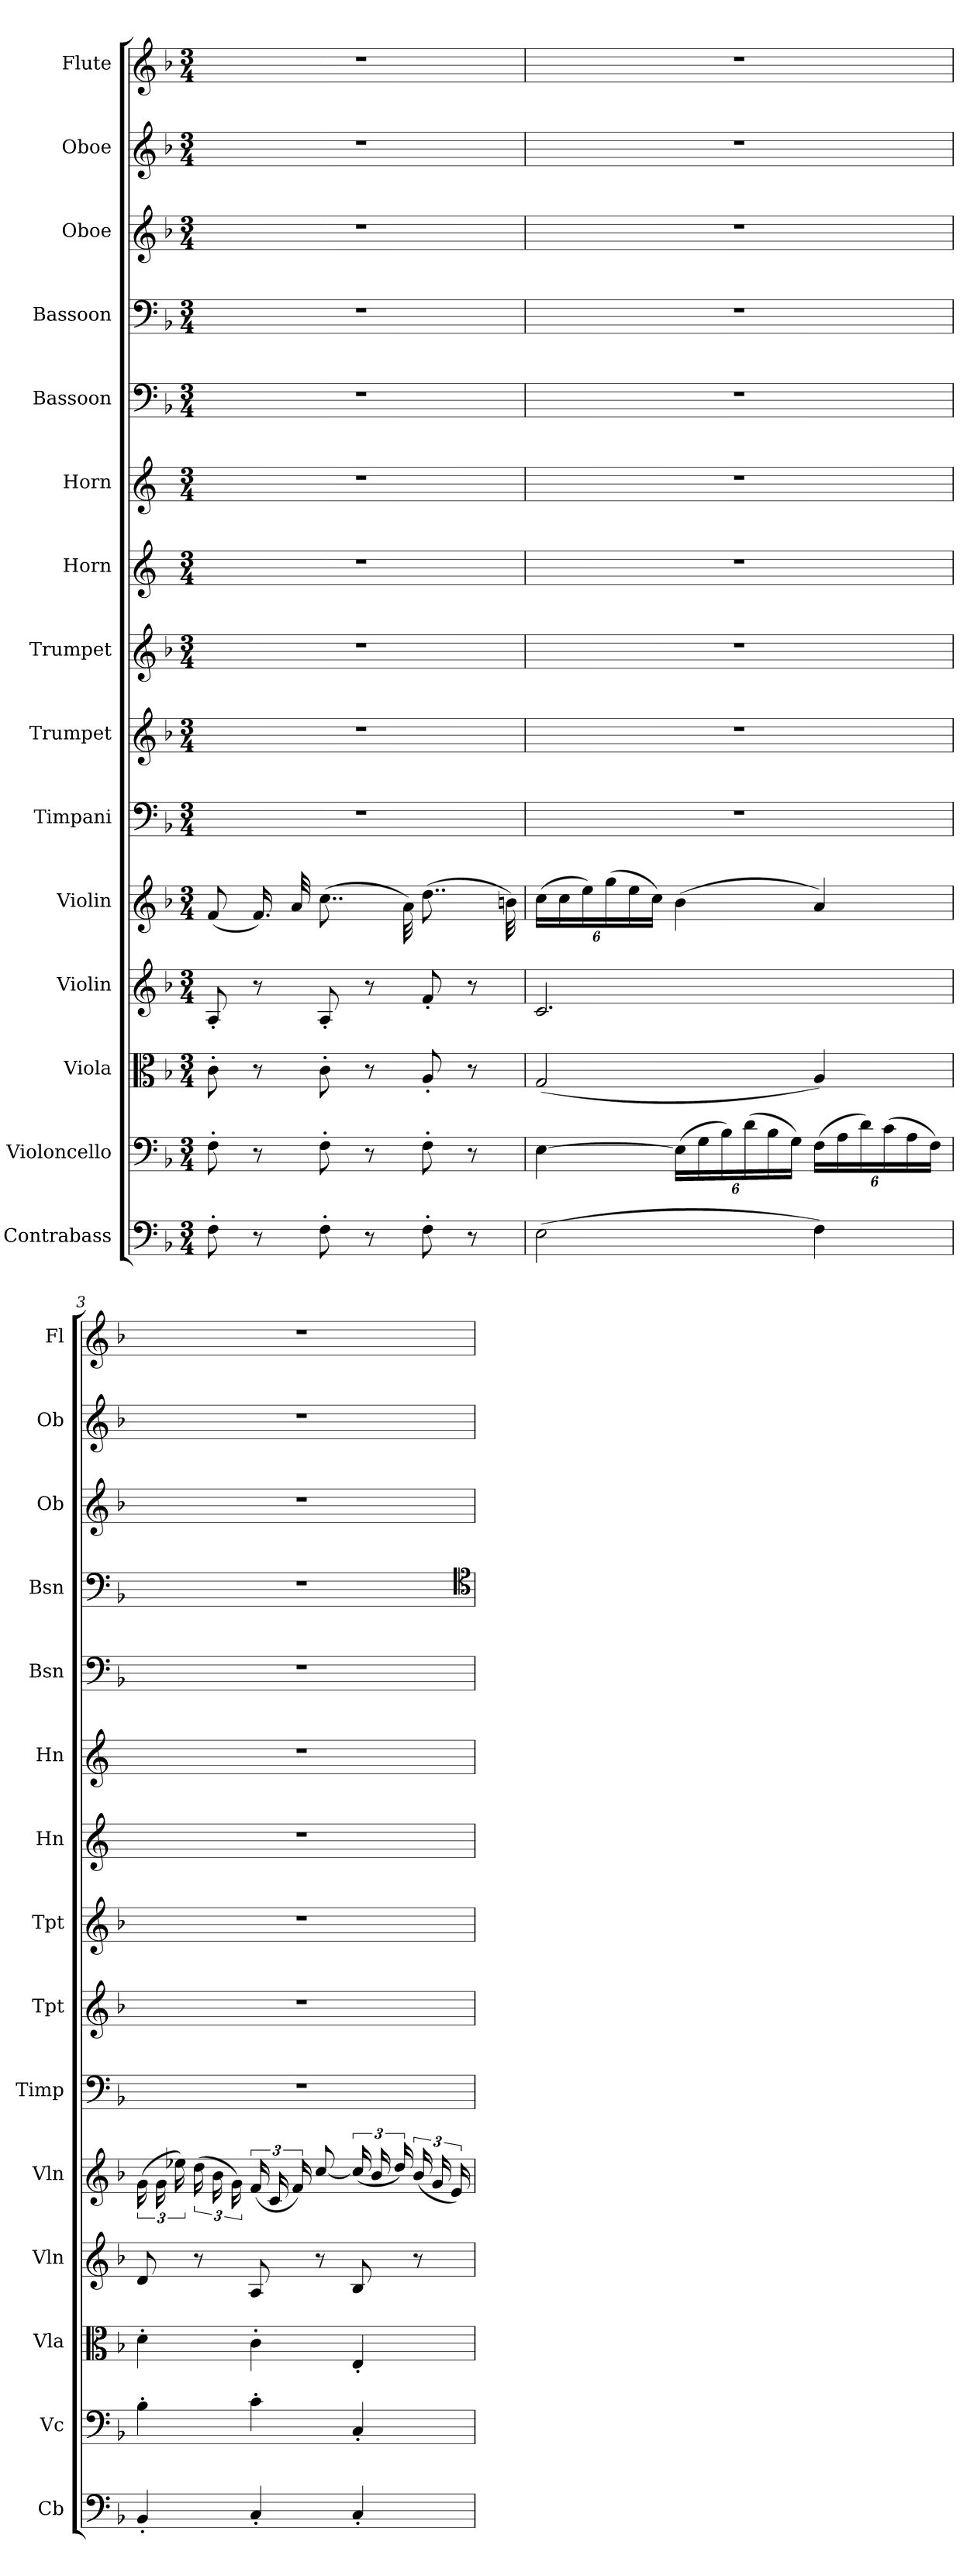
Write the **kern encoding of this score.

**kern	**kern	**kern	**kern	**kern	**kern	**kern	**kern	**kern	**kern	**kern	**kern	**kern	**kern	**kern
*part15	*part14	*part13	*part12	*part11	*part10	*part9	*part8	*part7	*part6	*part5	*part4	*part3	*part2	*part1
*staff15	*staff14	*staff13	*staff12	*staff11	*staff10	*staff9	*staff8	*staff7	*staff6	*staff5	*staff4	*staff3	*staff2	*staff1
*I"Contrabass	*I"Violoncello	*I"Viola	*I"Violin	*I"Violin	*I"Timpani	*I"Trumpet	*I"Trumpet	*I"Horn	*I"Horn	*I"Bassoon	*I"Bassoon	*I"Oboe	*I"Oboe	*I"Flute
*I'Cb	*I'Vc	*I'Vla	*I'Vln	*I'Vln	*I'Timp	*I'Tpt	*I'Tpt	*I'Hn	*I'Hn	*I'Bsn	*I'Bsn	*I'Ob	*I'Ob	*I'Fl
*clefF4	*clefF4	*clefC3	*clefG2	*clefG2	*clefF4	*clefG2	*clefG2	*clefG2	*clefG2	*clefF4	*clefF4	*clefG2	*clefG2	*clefG2
*k[b-]	*k[b-]	*k[b-]	*k[b-]	*k[b-]	*k[b-]	*k[b-]	*k[b-]	*k[]	*k[]	*k[b-]	*k[b-]	*k[b-]	*k[b-]	*k[b-]
*M3/4	*M3/4	*M3/4	*M3/4	*M3/4	*M3/4	*M3/4	*M3/4	*M3/4	*M3/4	*M3/4	*M3/4	*M3/4	*M3/4	*M3/4
=1	=1	=1	=1	=1	=1	=1	=1	=1	=1	=1	=1	=1	=1	=1
8F'\	8F'\	8c'\	8A'/	(8f/	2.r	2.r	2.r	2.r	2.r	2.r	2.r	2.r	2.r	2.r
8r	8r	8r	8r	16.f/)	.	.	.	.	.	.	.	.	.	.
.	.	.	.	32a/	.	.	.	.	.	.	.	.	.	.
8F'\	8F'\	8c'\	8A'/	(8..cc\	.	.	.	.	.	.	.	.	.	.
8r	8r	8r	8r	.	.	.	.	.	.	.	.	.	.	.
.	.	.	.	32a\)	.	.	.	.	.	.	.	.	.	.
8F'\	8F'\	8A'/	8f'/	(8..dd\	.	.	.	.	.	.	.	.	.	.
8r	8r	8r	8r	.	.	.	.	.	.	.	.	.	.	.
.	.	.	.	32bn\)	.	.	.	.	.	.	.	.	.	.
=2	=2	=2	=2	=2	=2	=2	=2	=2	=2	=2	=2	=2	=2	=2
(2E\	[4E\	(2G/	2.c/	(24cc\LL	2.r	2.r	2.r	2.r	2.r	2.r	2.r	2.r	2.r	2.r
.	.	.	.	24cc\	.	.	.	.	.	.	.	.	.	.
.	.	.	.	24ee\)	.	.	.	.	.	.	.	.	.	.
.	.	.	.	(24gg\	.	.	.	.	.	.	.	.	.	.
.	.	.	.	24ee\	.	.	.	.	.	.	.	.	.	.
.	.	.	.	24cc\JJ)	.	.	.	.	.	.	.	.	.	.
.	(24E\LL]	.	.	(4b-\	.	.	.	.	.	.	.	.	.	.
.	24G\	.	.	.	.	.	.	.	.	.	.	.	.	.
.	24B-\)	.	.	.	.	.	.	.	.	.	.	.	.	.
.	(24d\	.	.	.	.	.	.	.	.	.	.	.	.	.
.	24B-\	.	.	.	.	.	.	.	.	.	.	.	.	.
.	24G\JJ)	.	.	.	.	.	.	.	.	.	.	.	.	.
4F\)	(24F\LL	4A/)	.	4a/)	.	.	.	.	.	.	.	.	.	.
.	24A\	.	.	.	.	.	.	.	.	.	.	.	.	.
.	24d\)	.	.	.	.	.	.	.	.	.	.	.	.	.
.	(24c\	.	.	.	.	.	.	.	.	.	.	.	.	.
.	24A\	.	.	.	.	.	.	.	.	.	.	.	.	.
.	24F\JJ)	.	.	.	.	.	.	.	.	.	.	.	.	.
=3	=3	=3	=3	=3	=3	=3	=3	=3	=3	=3	=3	=3	=3	=3
4BB-'/	4B-'\	4d'\	8d/	(24g\	2.r	2.r	2.r	2.r	2.r	2.r	2.r	2.r	2.r	2.r
.	.	.	.	24g\	.	.	.	.	.	.	.	.	.	.
.	.	.	.	24ee-X\)	.	.	.	.	.	.	.	.	.	.
.	.	.	8r	(24dd\	.	.	.	.	.	.	.	.	.	.
.	.	.	.	24b-\	.	.	.	.	.	.	.	.	.	.
.	.	.	.	24g\)	.	.	.	.	.	.	.	.	.	.
4C'/	4c'\	4c'\	8A/	(24f/	.	.	.	.	.	.	.	.	.	.
.	.	.	.	24c/	.	.	.	.	.	.	.	.	.	.
.	.	.	.	24f/)	.	.	.	.	.	.	.	.	.	.
.	.	.	8r	[8cc/	.	.	.	.	.	.	.	.	.	.
4C'/	4C'/	4E'/	8B-/	(24cc/]	.	.	.	.	.	.	.	.	.	.
.	.	.	.	24b-/	.	.	.	.	.	.	.	.	.	.
.	.	.	.	24dd/)	.	.	.	.	.	.	.	.	.	.
.	.	.	8r	(24b-/	.	.	.	.	.	.	.	.	.	.
.	.	.	.	24g/	.	.	.	.	.	.	.	.	.	.
.	.	.	.	24e/)	.	.	.	.	.	.	.	.	.	.
*	*	*	*	*	*	*	*	*	*	*	*clefC4	*	*	*
=	=	=	=	=	=	=	=	=	=	=	=	=	=	=
*-	*-	*-	*-	*-	*-	*-	*-	*-	*-	*-	*-	*-	*-	*-
